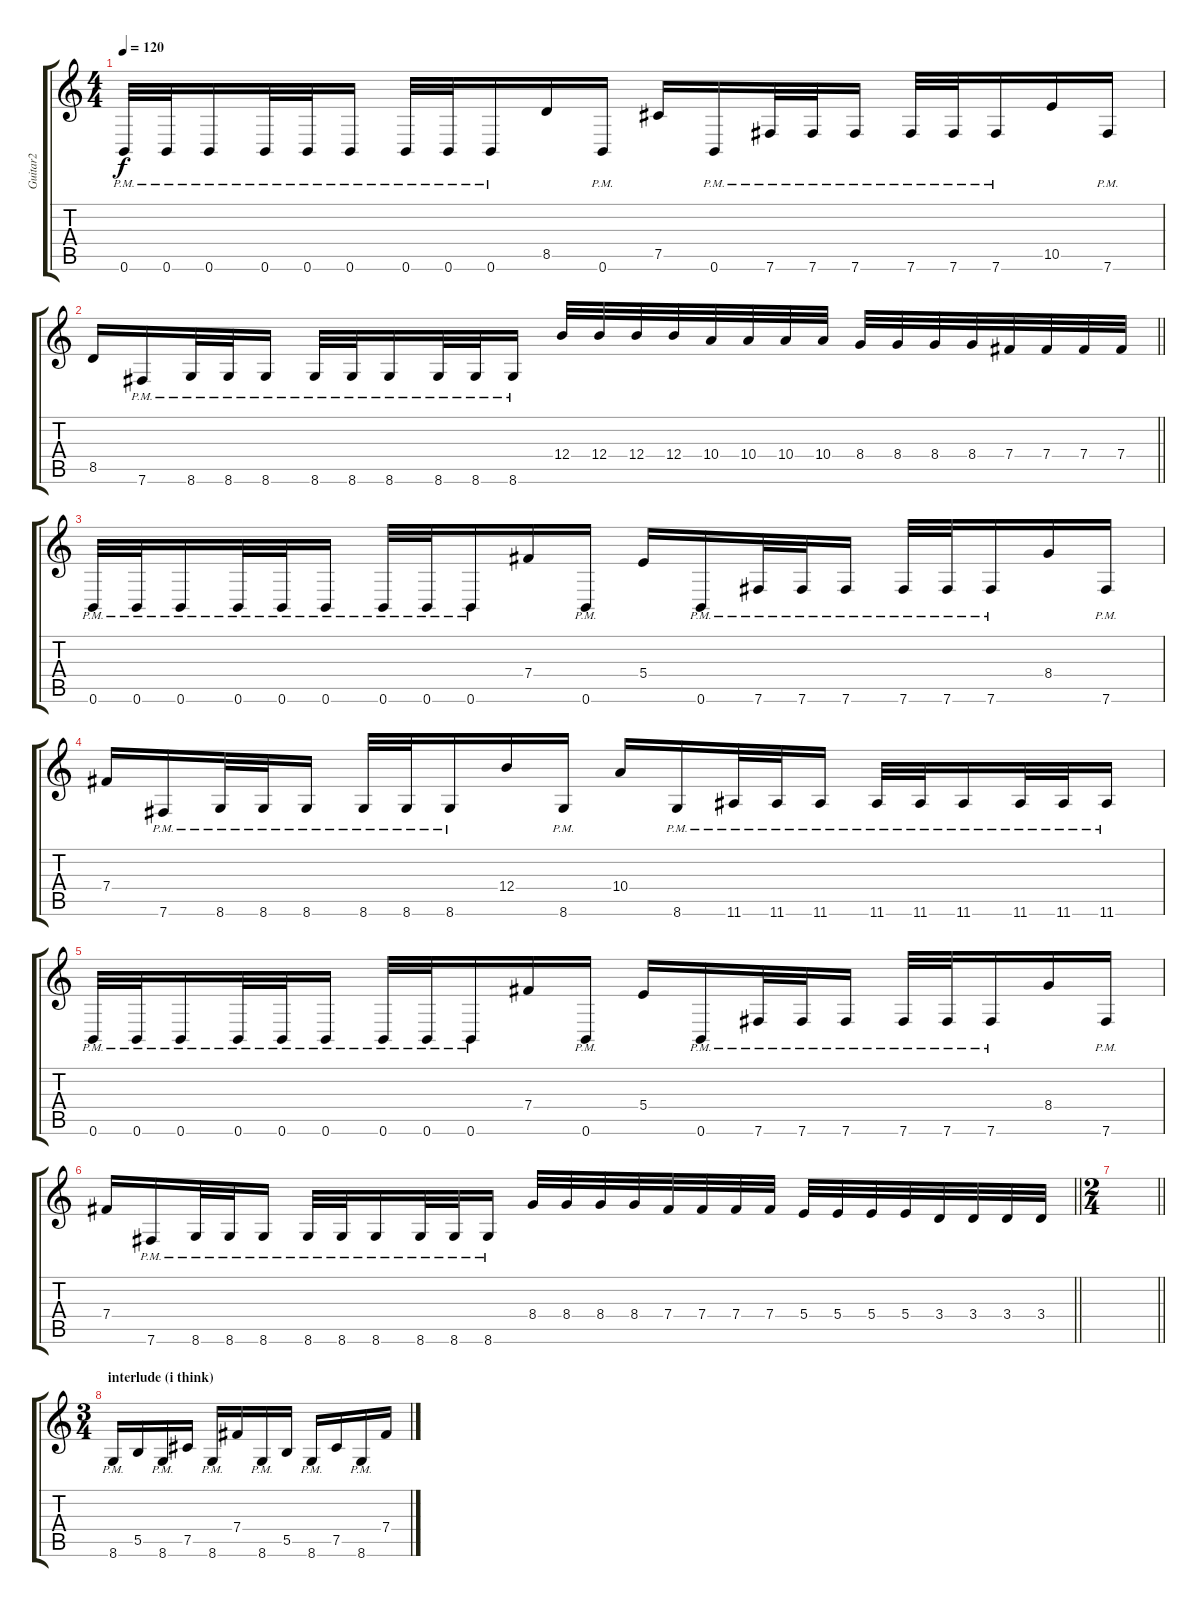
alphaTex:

\track ("Guitar2" "Guitar2") {instrument distortionguitar}
\staff {score tabs}
\tuning (Db4 Ab3 E3 B2 Gb2 B1) {hide}
\ts (4 4)
\tempo 120
\clef g2
\ks c
0.6{pm}.32{dy f} 0.6{pm}.32 0.6{pm}.16 0.6{pm}.32 0.6{pm}.32 0.6{pm}.16 0.6{pm}.32 0.6{pm}.32 0.6{pm}.16 8.5.16 0.6{pm}.16 7.5.16 0.6{pm}.16 7.6{pm}.32 7.6{pm}.32 7.6{pm}.16 7.6{pm}.32 7.6{pm}.32 7.6{pm}.16 10.5.16 7.6{pm}.16 |
\barLineRight lightlight
8.5.16 7.6{pm}.16 8.6{pm}.32 8.6{pm}.32 8.6{pm}.16 8.6{pm}.32 8.6{pm}.32 8.6{pm}.16 8.6{pm}.32 8.6{pm}.32 8.6{pm}.16 12.4.32 12.4.32 12.4.32 12.4.32 10.4.32 10.4.32 10.4.32 10.4.32 8.4.32 8.4.32 8.4.32 8.4.32 7.4.32 7.4.32 7.4.32 7.4.32 |
0.6{pm}.32 0.6{pm}.32 0.6{pm}.16 0.6{pm}.32 0.6{pm}.32 0.6{pm}.16 0.6{pm}.32 0.6{pm}.32 0.6{pm}.16 7.4.16 0.6{pm}.16 5.4.16 0.6{pm}.16 7.6{pm}.32 7.6{pm}.32 7.6{pm}.16 7.6{pm}.32 7.6{pm}.32 7.6{pm}.16 8.4.16 7.6{pm}.16 |
7.4.16 7.6{pm}.16 8.6{pm}.32 8.6{pm}.32 8.6{pm}.16 8.6{pm}.32 8.6{pm}.32 8.6{pm}.16 12.4.16 8.6{pm}.16 10.4.16 8.6{pm}.16 11.6{pm}.32 11.6{pm}.32 11.6{pm}.16 11.6{pm}.32 11.6{pm}.32 11.6{pm}.16 11.6{pm}.32 11.6{pm}.32 11.6{pm}.16 |
0.6{pm}.32 0.6{pm}.32 0.6{pm}.16 0.6{pm}.32 0.6{pm}.32 0.6{pm}.16 0.6{pm}.32 0.6{pm}.32 0.6{pm}.16 7.4.16 0.6{pm}.16 5.4.16 0.6{pm}.16 7.6{pm}.32 7.6{pm}.32 7.6{pm}.16 7.6{pm}.32 7.6{pm}.32 7.6{pm}.16 8.4.16 7.6{pm}.16 |
\barLineRight lightlight
7.4.16 7.6{pm}.16 8.6{pm}.32 8.6{pm}.32 8.6{pm}.16 8.6{pm}.32 8.6{pm}.32 8.6{pm}.16 8.6{pm}.32 8.6{pm}.32 8.6{pm}.16 8.4.32 8.4.32 8.4.32 8.4.32 7.4.32 7.4.32 7.4.32 7.4.32 5.4.32 5.4.32 5.4.32 5.4.32 3.4.32 3.4.32 3.4.32 3.4.32 |
\ts (2 4)
\barLineRight lightlight
|
\ts (3 4)
\section ("" "interlude (i think)")
8.6{pm}.16 5.5.16 8.6{pm}.16 7.5.16 8.6{pm}.16 7.4.16 8.6{pm}.16 5.5.16 8.6{pm}.16 7.5.16 8.6{pm}.16 7.4.16
